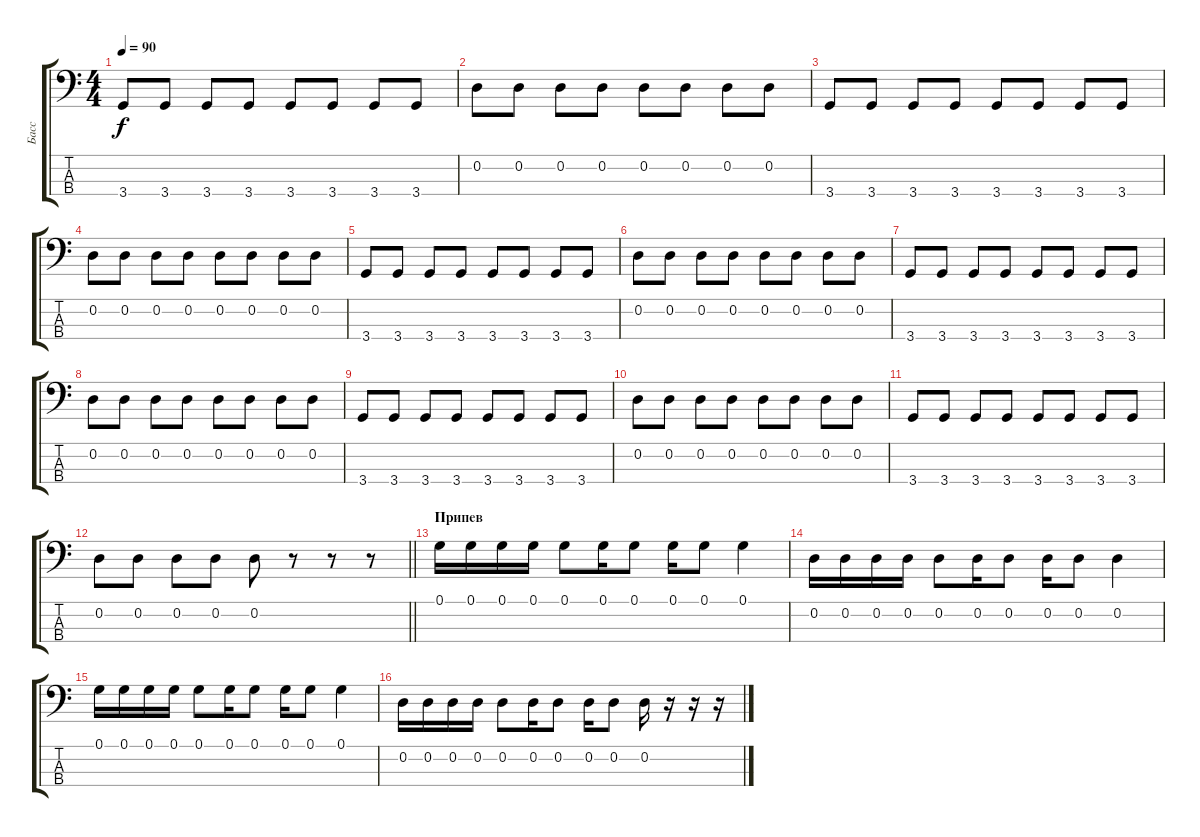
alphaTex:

\track ("Басс" "Басс") {instrument electricbassfinger}
\staff {score tabs}
\tuning (G2 D2 A1 E1) {hide}
\ts (4 4)
\tempo 90
\clef f4
\ks c
3.4.8{dy f} 3.4.8 3.4.8 3.4.8 3.4.8 3.4.8 3.4.8 3.4.8 |
0.2.8 0.2.8 0.2.8 0.2.8 0.2.8 0.2.8 0.2.8 0.2.8 |
3.4.8 3.4.8 3.4.8 3.4.8 3.4.8 3.4.8 3.4.8 3.4.8 |
0.2.8 0.2.8 0.2.8 0.2.8 0.2.8 0.2.8 0.2.8 0.2.8 |
3.4.8 3.4.8 3.4.8 3.4.8 3.4.8 3.4.8 3.4.8 3.4.8 |
0.2.8 0.2.8 0.2.8 0.2.8 0.2.8 0.2.8 0.2.8 0.2.8 |
3.4.8 3.4.8 3.4.8 3.4.8 3.4.8 3.4.8 3.4.8 3.4.8 |
0.2.8 0.2.8 0.2.8 0.2.8 0.2.8 0.2.8 0.2.8 0.2.8 |
3.4.8 3.4.8 3.4.8 3.4.8 3.4.8 3.4.8 3.4.8 3.4.8 |
0.2.8 0.2.8 0.2.8 0.2.8 0.2.8 0.2.8 0.2.8 0.2.8 |
3.4.8 3.4.8 3.4.8 3.4.8 3.4.8 3.4.8 3.4.8 3.4.8 |
\barLineRight lightlight
0.2.8 0.2.8 0.2.8 0.2.8 0.2.8 r.8 r.8 r.8 |
\section ("" "Припев")
0.1.16 0.1.16 0.1.16 0.1.16 0.1.8 0.1.16 0.1.8 0.1.16 0.1.8 0.1.4 |
0.2.16 0.2.16 0.2.16 0.2.16 0.2.8 0.2.16 0.2.8 0.2.16 0.2.8 0.2.4 |
0.1.16 0.1.16 0.1.16 0.1.16 0.1.8 0.1.16 0.1.8 0.1.16 0.1.8 0.1.4 |
0.2.16 0.2.16 0.2.16 0.2.16 0.2.8 0.2.16 0.2.8 0.2.16 0.2.8 0.2.16 r.16 r.16 r.16
